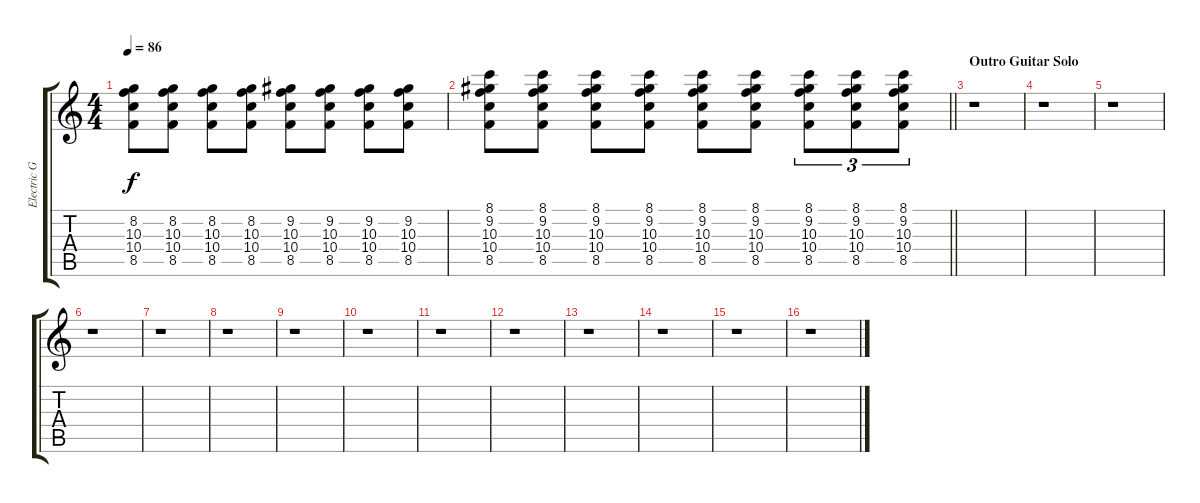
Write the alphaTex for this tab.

\track ("Electric Guitar I" "Electric G") {instrument distortionguitar}
\staff {score tabs}
\tuning (E4 B3 G3 D3 A2 E2) {hide}
\ts (4 4)
\tempo 86
\clef g2
\ks c
(8.2 10.3 10.4 8.5).8{dy f} (8.2 10.3 10.4 8.5).8 (8.2 10.3 10.4 8.5).8 (8.2 10.3 10.4 8.5).8 (9.2 10.3 10.4 8.5).8 (9.2 10.3 10.4 8.5).8 (9.2 10.3 10.4 8.5).8 (9.2 10.3 10.4 8.5).8 |
\barLineRight lightlight
(8.1 9.2 10.3 10.4 8.5).8 (8.1 9.2 10.3 10.4 8.5).8 (8.1 9.2 10.3 10.4 8.5).8 (8.1 9.2 10.3 10.4 8.5).8 (8.1 9.2 10.3 10.4 8.5).8 (8.1 9.2 10.3 10.4 8.5).8 (8.1 9.2 10.3 10.4 8.5).8{tu (3 2)} (8.1 9.2 10.3 10.4 8.5).8{tu (3 2)} (8.1 9.2 10.3 10.4 8.5).8{tu (3 2)} |
\section ("" "Outro Guitar Solo")
r.1 |
r.1 |
r.1 |
r.1 |
r.1 |
r.1 |
r.1 |
r.1 |
r.1 |
r.1 |
r.1 |
r.1 |
r.1 |
r.1
